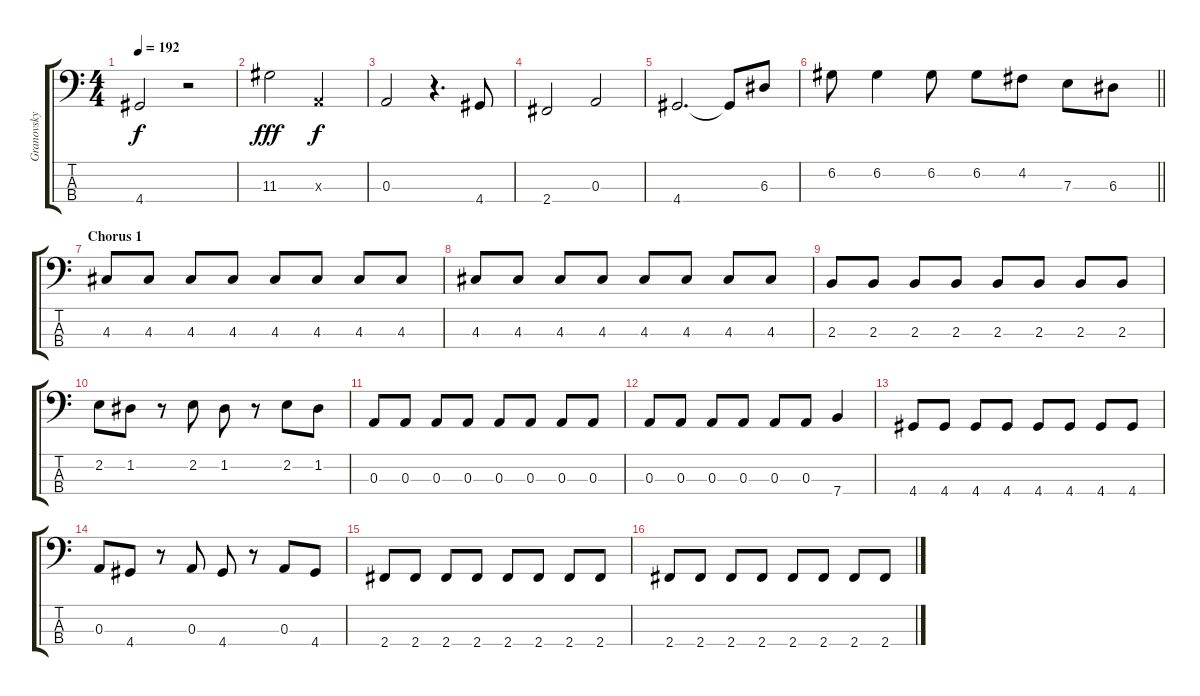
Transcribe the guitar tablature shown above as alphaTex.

\track ("Granovsky" "Granovsky") {instrument electricbassfinger}
\staff {score tabs}
\tuning (G2 D2 A1 E1) {hide}
\ts (4 4)
\tempo 192
\clef f4
\ks c
4.4.2{dy f} r.2 |
11.3.2{dy fff} 0.3{x}.2{dy f} |
0.3.2 r.4{d} 4.4.8 |
2.4.2 0.3.2 |
4.4.2{d} 4.4{t}.8 6.3.8 |
\barLineRight lightlight
6.2.8 6.2.4 6.2.8 6.2.8 4.2.8 7.3.8 6.3.8 |
\section ("" "Chorus 1")
4.3.8 4.3.8 4.3.8 4.3.8 4.3.8 4.3.8 4.3.8 4.3.8 |
4.3.8 4.3.8 4.3.8 4.3.8 4.3.8 4.3.8 4.3.8 4.3.8 |
2.3.8 2.3.8 2.3.8 2.3.8 2.3.8 2.3.8 2.3.8 2.3.8 |
2.2.8 1.2.8 r.8 2.2.8 1.2.8 r.8 2.2.8 1.2.8 |
0.3.8 0.3.8 0.3.8 0.3.8 0.3.8 0.3.8 0.3.8 0.3.8 |
0.3.8 0.3.8 0.3.8 0.3.8 0.3.8 0.3.8 7.4.4 |
4.4.8 4.4.8 4.4.8 4.4.8 4.4.8 4.4.8 4.4.8 4.4.8 |
0.3.8 4.4.8 r.8 0.3.8 4.4.8 r.8 0.3.8 4.4.8 |
2.4.8 2.4.8 2.4.8 2.4.8 2.4.8 2.4.8 2.4.8 2.4.8 |
2.4.8 2.4.8 2.4.8 2.4.8 2.4.8 2.4.8 2.4.8 2.4.8
